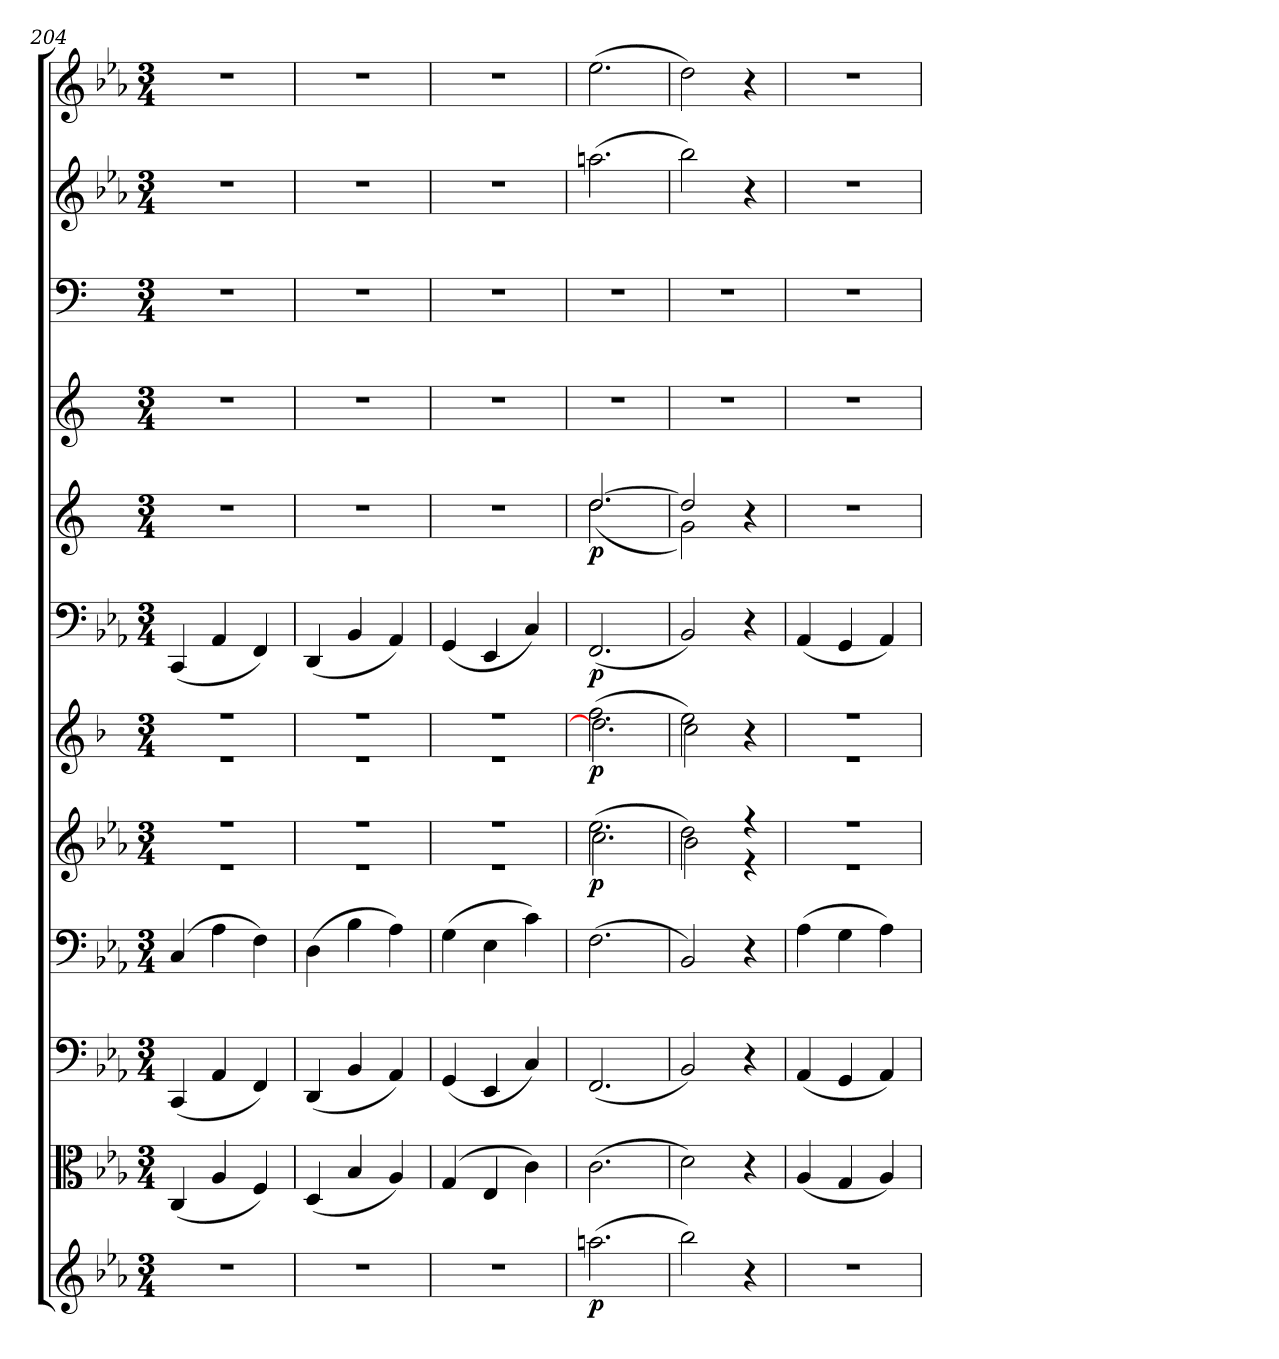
**kern	**dynam	**kern	**kern	**kern	**kern	**dynam	**kern	**dynam	**kern	**dynam	**kern	**dynam	**kern	**kern	**kern	**kern
*part12	*part12	*part11	*part10	*part9	*part8	*part8	*part7	*part7	*part6	*part6	*part5	*part5	*part4	*part3	*part2	*part1
*staff12	*staff12	*staff11	*staff10	*staff9	*staff8	*staff8	*staff7	*staff7	*staff6	*staff6	*staff5	*staff5	*staff4	*staff3	*staff2	*staff1
*clefG2	*	*clefC3	*clefF4	*clefF4	*clefG2	*	*clefG2	*	*clefF4	*	*clefG2	*	*clefG2	*clefF4	*clefG2	*clefG2
*k[b-e-a-]	*	*k[b-e-a-]	*k[b-e-a-]	*k[b-e-a-]	*k[b-e-a-]	*	*k[b-]	*	*k[b-e-a-]	*	*k[]	*	*k[]	*k[]	*k[b-e-a-]	*k[b-e-a-]
*c:	*	*c:	*c:	*c:	*c:	*	*	*	*c:	*	*	*	*	*	*c:	*c:
*M3/4	*	*M3/4	*M3/4	*M3/4	*M3/4	*	*M3/4	*	*M3/4	*	*M3/4	*	*M3/4	*M3/4	*M3/4	*M3/4
=204	=204	=204	=204	=204	=204	=204	=204	=204	=204	=204	=204	=204	=204	=204	=204	=204
*	*	*	*	*	*^	*	*^	*	*	*	*	*	*	*	*	*
2.r	.	(4C/	(4CC/	(4C/	2.r	2.r	.	2.r	2.r	.	(4CC/	.	2.r	.	2.r	2.r	2.r	2.r
.	.	4A-/	4AA-/	4A-\	.	.	.	.	.	.	4AA-/	.	.	.	.	.	.	.
.	.	4F/)	4FF/)	4F\)	.	.	.	.	.	.	4FF/)	.	.	.	.	.	.	.
=205	=205	=205	=205	=205	=205	=205	=205	=205	=205	=205	=205	=205	=205	=205	=205	=205	=205	=205
2.r	.	(4D/	(4DD/	(4D\	2.r	2.r	.	2.r	2.r	.	(4DD/	.	2.r	.	2.r	2.r	2.r	2.r
.	.	4B-/	4BB-/	4B-\	.	.	.	.	.	.	4BB-/	.	.	.	.	.	.	.
.	.	4A-/)	4AA-/)	4A-\)	.	.	.	.	.	.	4AA-/)	.	.	.	.	.	.	.
=206	=206	=206	=206	=206	=206	=206	=206	=206	=206	=206	=206	=206	=206	=206	=206	=206	=206	=206
2.r	.	(4G/	(4GG/	(4G\	2.r	2.r	.	2.r	2.r	.	(4GG/	.	2.r	.	2.r	2.r	2.r	2.r
.	.	4E-/	4EE-/	4E-\	.	.	.	.	.	.	4EE-/	.	.	.	.	.	.	.
.	.	4c\)	4C/)	4c\)	.	.	.	.	.	.	4C/)	.	.	.	.	.	.	.
=207	=207	=207	=207	=207	=207	=207	=207	=207	=207	=207	=207	=207	=207	=207	=207	=207	=207	=207
*	*	*	*	*	*	*	*	*	*	*	*	*	*^	*	*	*	*	*
(2.aan\	p	(2.c\	(2.FF/	(2.F\	(2.ee-\	2.cc\	p	(2.ff\	2.dd\]	p	(2.FF/	p	[2.dd/	(2.dd\	p	2.r	2.r	(2.aan\	(2.ee-\
=208	=208	=208	=208	=208	=208	=208	=208	=208	=208	=208	=208	=208	=208	=208	=208	=208	=208	=208	=208
2bb-\)	.	2d\)	2BB-/)	2BB-/)	2dd\)	2b-\	.	2ee\)	2cc\	.	2BB-/)	.	2dd/]	2g\)	.	2.r	2.r	2bb-\)	2dd\)
4r	.	4r	4r	4r	4r	4r	.	4r	4ryy	.	4r	.	4ryy	4r	.	.	.	4r	4r
*	*	*	*	*	*	*	*	*	*	*	*	*	*v	*v	*	*	*	*	*
=209	=209	=209	=209	=209	=209	=209	=209	=209	=209	=209	=209	=209	=209	=209	=209	=209	=209	=209
2.r	.	(4A-/	(4AA-/	(4A-\	2.r	2.r	.	2.r	2.r	.	(4AA-/	.	2.r	.	2.r	2.r	2.r	2.r
.	.	4G/	4GG/	4G\	.	.	.	.	.	.	4GG/	.	.	.	.	.	.	.
.	.	4A-/)	4AA-/)	4A-\)	.	.	.	.	.	.	4AA-/)	.	.	.	.	.	.	.
*	*	*	*	*	*v	*v	*	*	*	*	*	*	*	*	*	*	*	*
*	*	*	*	*	*	*	*v	*v	*	*	*	*	*	*	*	*	*
=	=	=	=	=	=	=	=	=	=	=	=	=	=	=	=	=
*-	*-	*-	*-	*-	*-	*-	*-	*-	*-	*-	*-	*-	*-	*-	*-	*-
